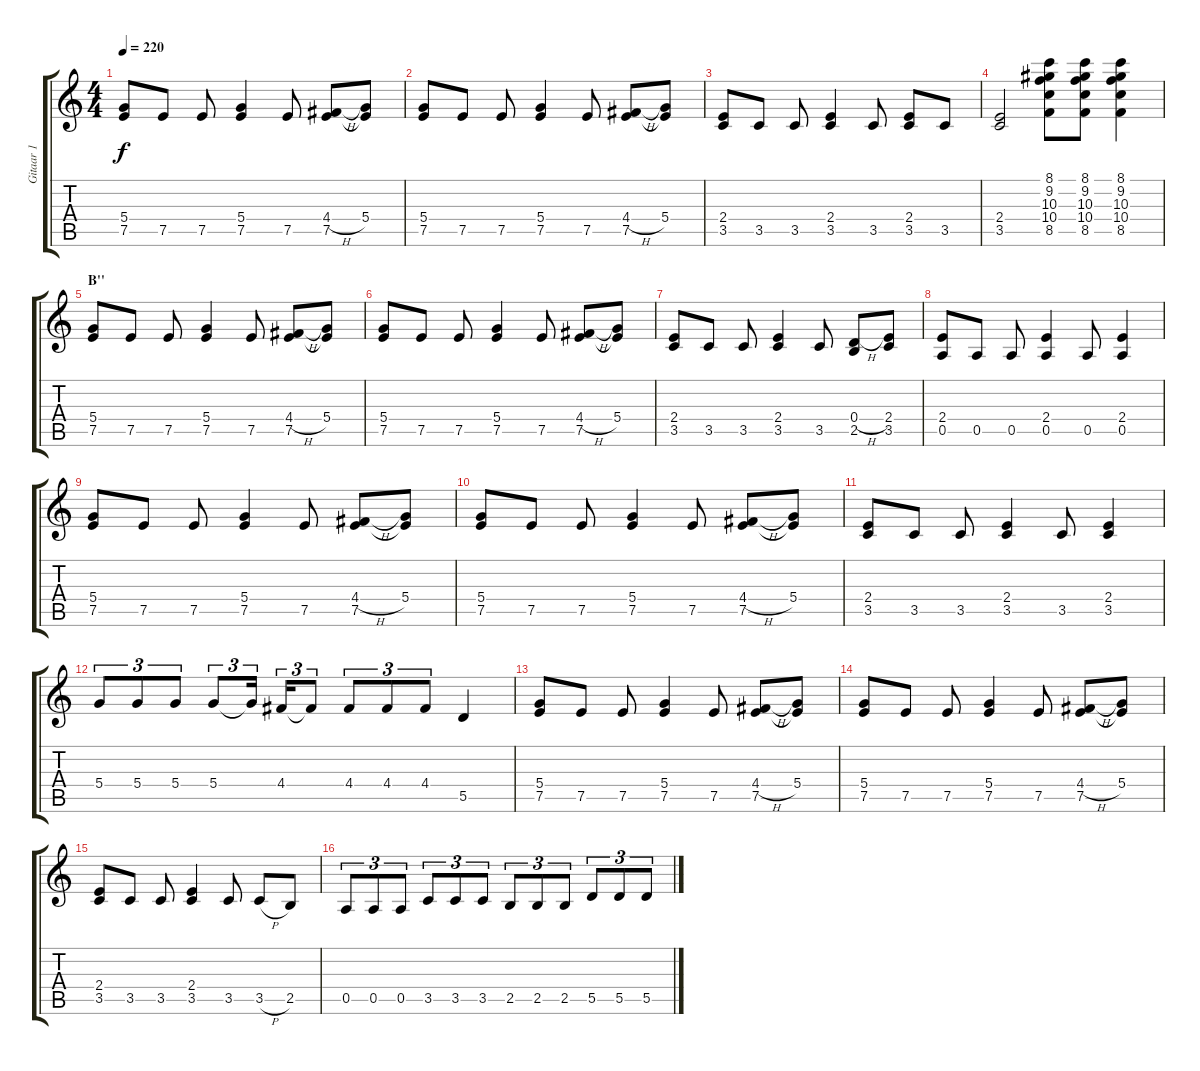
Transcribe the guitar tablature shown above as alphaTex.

\track ("Gitaar 1" "Gitaar 1") {instrument overdrivenguitar}
\staff {score tabs}
\tuning (E4 B3 G3 D3 A2 E2) {hide}
\ts (4 4)
\tempo 220
\clef g2
\ks c
(5.4 7.5).8{dy f} 7.5.8 7.5.8 (5.4 7.5).4 7.5.8 (4.4{h} 7.5).8 (5.4 7.5{t}).8 |
(5.4 7.5).8 7.5.8 7.5.8 (5.4 7.5).4 7.5.8 (4.4{h} 7.5).8 (5.4 7.5{t}).8 |
(2.4 3.5).8 3.5.8 3.5.8 (2.4 3.5).4 3.5.8 (2.4 3.5).8 3.5.8 |
(2.4 3.5).2 (8.1 9.2 10.3 10.4 8.5).8 (8.1 9.2 10.3 10.4 8.5).8 (8.1 9.2 10.3 10.4 8.5).4 |
\section ("" "B''")
(5.4 7.5).8 7.5.8 7.5.8 (5.4 7.5).4 7.5.8 (4.4{h} 7.5).8 (5.4 7.5{t}).8 |
(5.4 7.5).8 7.5.8 7.5.8 (5.4 7.5).4 7.5.8 (4.4{h} 7.5).8 (5.4 7.5{t}).8 |
(2.4 3.5).8 3.5.8 3.5.8 (2.4 3.5).4 3.5.8 (0.4{h} 2.5).8 (2.4 3.5).8 |
(2.4 0.5).8 0.5.8 0.5.8 (2.4 0.5).4 0.5.8 (2.4 0.5).4 |
(5.4 7.5).8 7.5.8 7.5.8 (5.4 7.5).4 7.5.8 (4.4{h} 7.5).8 (5.4 7.5{t}).8 |
(5.4 7.5).8 7.5.8 7.5.8 (5.4 7.5).4 7.5.8 (4.4{h} 7.5).8 (5.4 7.5{t}).8 |
(2.4 3.5).8 3.5.8 3.5.8 (2.4 3.5).4 3.5.8 (2.4 3.5).4 |
5.4.8{tu (3 2)} 5.4.8{tu (3 2)} 5.4.8{tu (3 2)} 5.4.8{tu (3 2)} 5.4{t}.16{tu (3 2)} 4.4.16{tu (3 2)} 4.4{t}.8{tu (3 2)} 4.4.8{tu (3 2)} 4.4.8{tu (3 2)} 4.4.8{tu (3 2)} 5.5.4 |
(5.4 7.5).8 7.5.8 7.5.8 (5.4 7.5).4 7.5.8 (4.4{h} 7.5).8 (5.4 7.5{t}).8 |
(5.4 7.5).8 7.5.8 7.5.8 (5.4 7.5).4 7.5.8 (4.4{h} 7.5).8 (5.4 7.5{t}).8 |
(2.4 3.5).8 3.5.8 3.5.8 (2.4 3.5).4 3.5.8 3.5{h}.8 2.5.8 |
0.5.8{tu (3 2)} 0.5.8{tu (3 2)} 0.5.8{tu (3 2)} 3.5.8{tu (3 2)} 3.5.8{tu (3 2)} 3.5.8{tu (3 2)} 2.5.8{tu (3 2)} 2.5.8{tu (3 2)} 2.5.8{tu (3 2)} 5.5.8{tu (3 2)} 5.5.8{tu (3 2)} 5.5.8{tu (3 2)}
